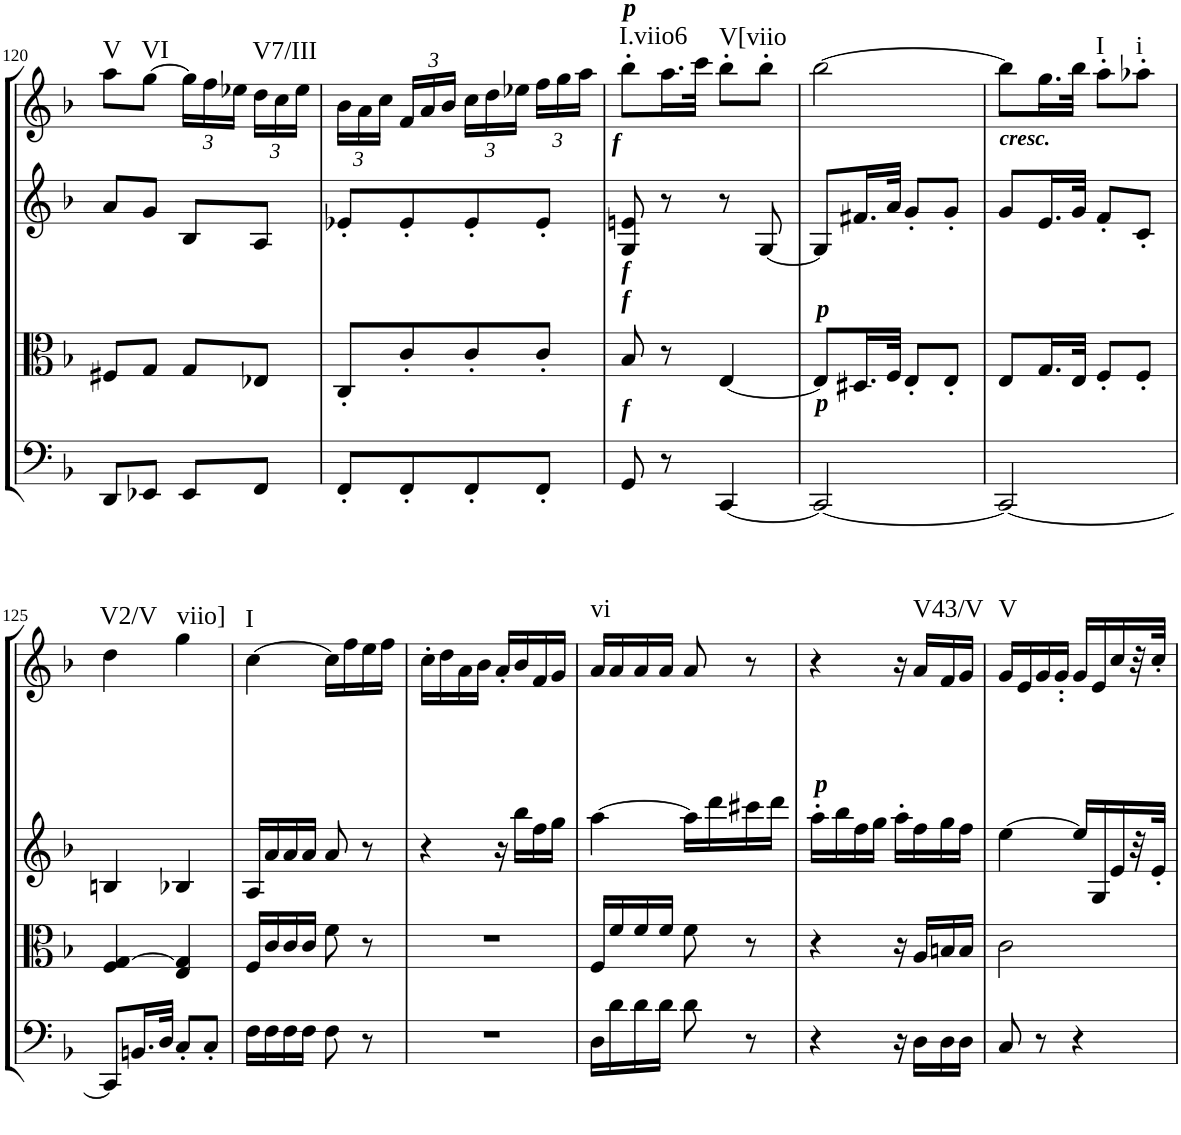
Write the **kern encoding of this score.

**kern	**kern	**kern	**kern	**harte
*part4	*part3	*part2	*part1	*part1
*staff4	*staff3	*staff2	*staff1	*
*I"Cello	*I"Viola	*I"2nd Violin	*I"1st Violin	*
*	*I'Vla	*I'Vln	*I'Vln	*
!!LO:PB:g=z
*clefF4	*clefC3	*clefG2	*clefG2	*
*k[b-]	*k[b-]	*k[b-]	*k[b-]	*
*F:	*F:	*F:	*F:	*
*M2/4	*M2/4	*M2/4	*M2/4	*
=120	=120	=120	=120	=120
!	!	!	!	!LO:H:kt=V
8DD/L	8F#X/L	8a/L	8aa\L	N
!	!	!	!	!LO:H:kt=VI
8EE-X/J	8G/J	8g/J	[8gg\J	N
*	*	*	*Xbrackettup	*
8EE-/L	8G/L	8B-/L	24gg\LL]	.
.	.	.	24ff\	.
.	.	.	24ee-X\JJ	.
!	!	!	!	!LO:H:kt=V7/III
8FF/J	8E-X/J	8A/J	24dd\LL	N
.	.	.	24cc\	.
.	.	.	24ee-\JJ	.
=121	=121	=121	=121	=121
8FF'/L	8C'/L	8e-X'/L	24b-\LL	.
.	.	.	24a\	.
.	.	.	24cc\JJ	.
8FF'/	8c'/	8e-'/	24f/LL	.
.	.	.	24a/	.
.	.	.	24b-/JJ	.
8FF'/	8c'/	8e-'/	24cc\LL	.
.	.	.	24dd\	.
.	.	.	24ee-X\JJ	.
8FF'/J	8c'/J	8e-'/J	24ff\LL	.
.	.	.	24gg\	.
.	.	.	24aa\JJ	.
=122	=122	=122	=122	=122
!	!	!	!LO:TX:b:Bi:t=f	!
!	!	!	!LO:TX:a:Bi:t=p	!
!	!LO:TX:a:Bi:t=f	!	!	!
!	!LO:TX:a:Bi:t=f	!	!	!
!LO:TX:a:Bi:t=f	!	!	!	!LO:H:kt=I.viio6
8GG/	8B-/	8G/ 8en/	8bb-'\L	N
8r	8r	8r	16.aa\L	.
.	.	.	32ccc\JJk	.
!	!	!	!	!LO:H:kt=V[viio
[4CC/	[4E/	8r	8bb-'\L	N
.	.	[8G/	8bb-'\J	.
=123	=123	=123	=123	=123
!	!LO:TX:a:Bi:t=p	!	!	!
!LO:TX:a:Bi:t=p	!	!	!	!
2CC/_	8E/L]	8G/L]	[2bb-\	.
.	16.D#X/L	16.f#X/L	.	.
.	32F/JJk	32a/JJk	.	.
.	8E'/L	8g'/L	.	.
.	8E'/J	8g'/J	.	.
=124	=124	=124	=124	=124
!	!	!	!LO:TX:b:Bi:t=cresc.	!
2CC/_	8E/L	8g/L	8bb-\L]	.
.	16.G/L	16.e/L	16.gg\L	.
.	32E/JJk	32g/JJk	32bb-\JJk	.
!	!	!	!	!LO:H:kt=I
.	8F'/L	8f'/L	8aa'\L	N
!	!	!	!	!LO:H:kt=i
.	8F'/J	8c'/J	8aa-X'\J	N
!!LO:LB:g=z
=125	=125	=125	=125	=125
!	!	!	!	!LO:H:kt=V2/V
8CC/L]	4F/ [4G/	4Bn/	4dd\	N
16.BBn/L	.	.	.	.
32D/JJk	.	.	.	.
!	!	!	!	!LO:H:kt=viio]
8C'/L	4E/ 4G/]	4B-X/	4gg\	N
8C'/J	.	.	.	.
=126	=126	=126	=126	=126
!	!	!	!	!LO:H:kt=I
16F\LL	16F/LL	16A/LL	[4cc\	N
16F\	16c/	16a/	.	.
16F\	16c/	16a/	.	.
16F\JJ	16c/JJ	16a/JJ	.	.
8F\	8f\	8a/	16cc\LL]	.
.	.	.	16ff\	.
8r	8r	8r	16ee\	.
.	.	.	16ff\JJ	.
=127	=127	=127	=127	=127
2r	2r	4r	16cc'\LL	.
.	.	.	16dd\	.
.	.	.	16a\	.
.	.	.	16b-\JJ	.
.	.	16r	16a'/LL	.
.	.	16bb-\LL	16b-/	.
.	.	16ff\	16f/	.
.	.	16gg\JJ	16g/JJ	.
=128	=128	=128	=128	=128
!	!	!	!	!LO:H:kt=vi
16D\LL	16F/LL	[4aa\	16a/LL	N
16d\	16f/	.	16a/	.
16d\	16f/	.	16a/	.
16d\JJ	16f/JJ	.	16a/JJ	.
8d\	8f\	16aa\LL]	8a/	.
.	.	16ddd\	.	.
8r	8r	16ccc#X\	8r	.
.	.	16ddd\JJ	.	.
=129	=129	=129	=129	=129
!	!	!	!LO:TX:b:Bi:t=p	!
4r	4r	16aa'\LL	4r	.
.	.	16bb-\	.	.
.	.	16ff\	.	.
.	.	16gg\JJ	.	.
16r	16r	16aa'\LL	16r	.
!	!	!	!	!LO:H:kt=V43/V
16D\LL	16A/LL	16ff\	16a/LL	N
16D\	16Bn/	16gg\	16f/	.
16D\JJ	16B/JJ	16ff\JJ	16g/JJ	.
=130	=130	=130	=130	=130
!	!	!	!	!LO:H:kt=V
8C/	2c\	[4ee\	16g/LL	N
.	.	.	16e/	.
8r	.	.	16g/	.
.	.	.	16g''/JJ	.
4r	.	16ee/LL]	16g/LL	.
.	.	16G/	16e/	.
.	.	16e/	16cc/	.
.	.	32r	32r	.
.	.	32e'/JJJ	32cc'/JJJ	.
=	=	=	=	=
*-	*-	*-	*-	*-
